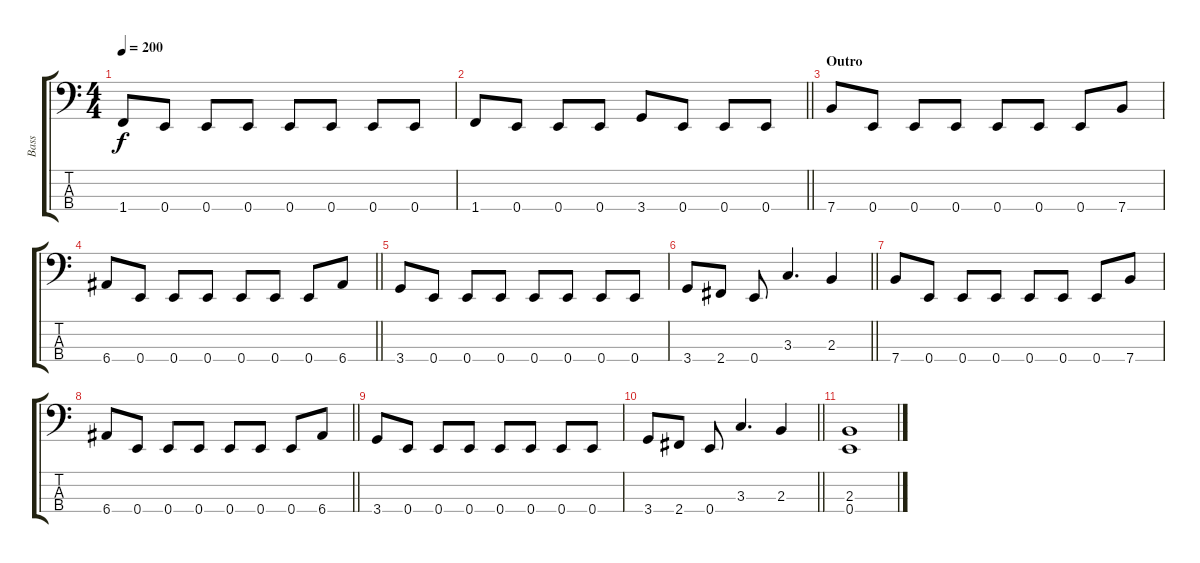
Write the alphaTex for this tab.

\track ("Bass" "Bass") {instrument electricbassfinger}
\staff {score tabs}
\tuning (G2 D2 A1 E1) {hide}
\ts (4 4)
\tempo 200
\clef f4
\ks c
1.4.8{dy f} 0.4.8 0.4.8 0.4.8 0.4.8 0.4.8 0.4.8 0.4.8 |
\barLineRight lightlight
1.4.8 0.4.8 0.4.8 0.4.8 3.4.8 0.4.8 0.4.8 0.4.8 |
\section ("" "Outro")
7.4.8 0.4.8 0.4.8 0.4.8 0.4.8 0.4.8 0.4.8 7.4.8 |
\barLineRight lightlight
6.4.8 0.4.8 0.4.8 0.4.8 0.4.8 0.4.8 0.4.8 6.4.8 |
3.4.8 0.4.8 0.4.8 0.4.8 0.4.8 0.4.8 0.4.8 0.4.8 |
\barLineRight lightlight
3.4.8 2.4.8 0.4.8 3.3.4{d} 2.3.4 |
7.4.8 0.4.8 0.4.8 0.4.8 0.4.8 0.4.8 0.4.8 7.4.8 |
\barLineRight lightlight
6.4.8 0.4.8 0.4.8 0.4.8 0.4.8 0.4.8 0.4.8 6.4.8 |
3.4.8 0.4.8 0.4.8 0.4.8 0.4.8 0.4.8 0.4.8 0.4.8 |
\barLineRight lightlight
3.4.8 2.4.8 0.4.8 3.3.4{d} 2.3.4 |
(2.3 0.4).1
